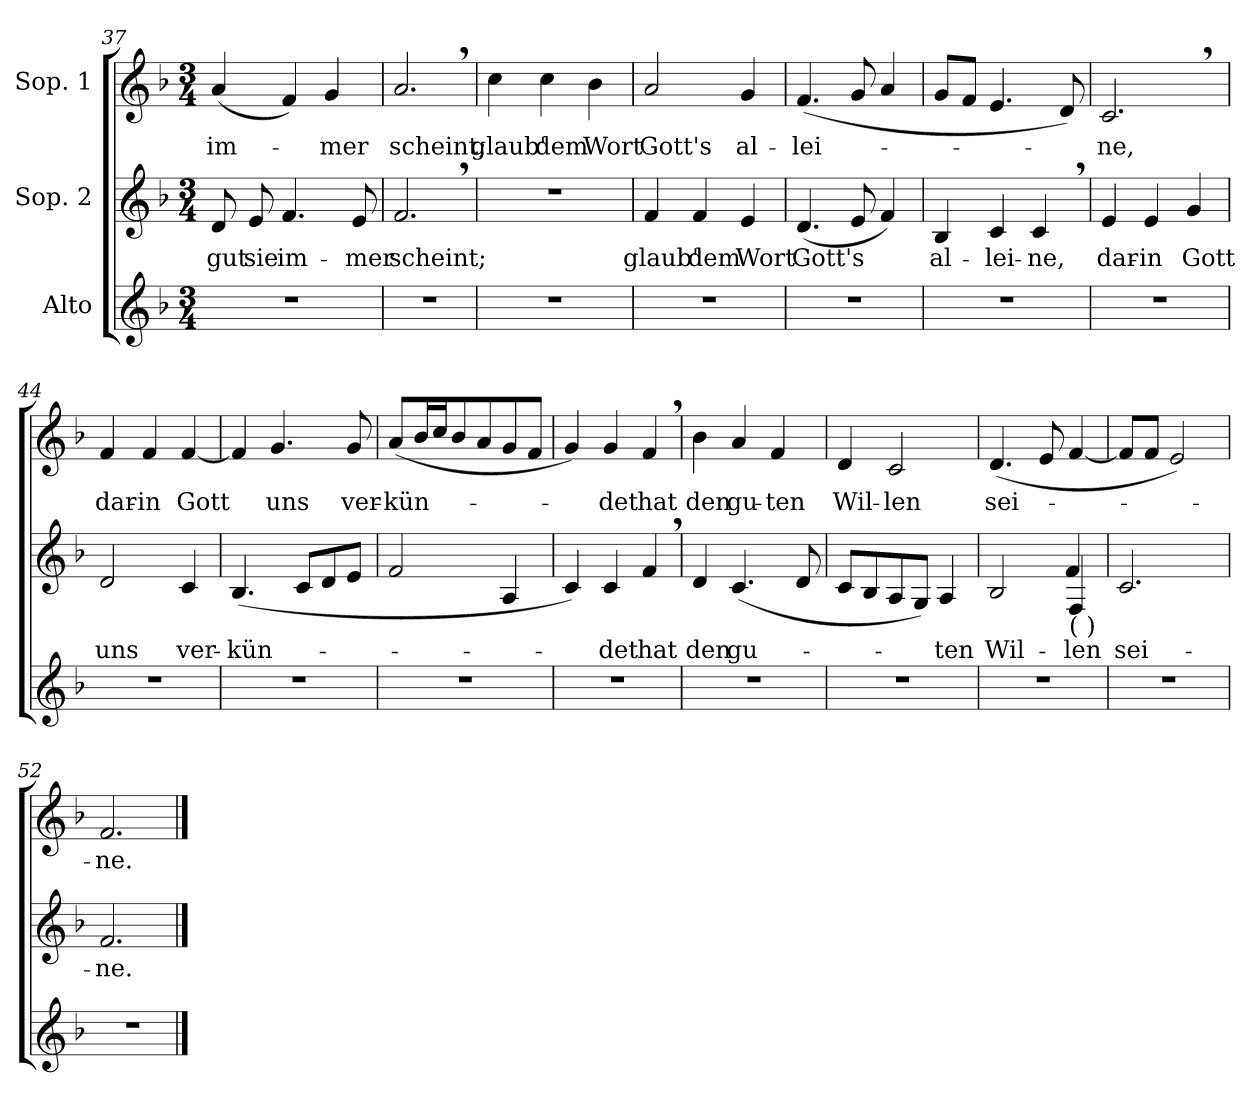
**kern	**kern	**text	**kern	**text
*part3	*part2	*part2	*part1	*part1
*staff3	*staff2	*staff2	*staff1	*staff1
*I"Alto	*I"Sop. 2	*	*I"Sop. 1	*
*clefG2	*clefG2	*	*clefG2	*
*k[b-]	*k[b-]	*	*k[b-]	*
*F:	*F:	*	*F:	*
*M3/4	*M3/4	*	*M3/4	*
=37	=37	=37	=37	=37
!	!	!LO:LY:b	!	!LO:LY:b
2.r	8d/	gut	(<4a/	im-
!	!	!LO:LY:b	!	!
.	8e/	sie	.	.
!	!	!LO:LY:b	!	!
.	4.f/	im-	4f/)	.
!	!	!	!	!LO:LY:b
.	.	.	4g/	-mer
!	!	!LO:LY:b	!	!
.	8e/	-mer	.	.
=38	=38	=38	=38	=38
!	!	!LO:LY:b	!	!LO:LY:b
2.r	2.f,>/	scheint;	2.a,>/	scheint;
=39	=39	=39	=39	=39
!	!	!	!	!LO:LY:b
2.r	2.r	.	4cc\	glaub'
!	!	!	!	!LO:LY:b
.	.	.	4cc\	dem
!	!	!	!	!LO:LY:b
.	.	.	4b-\	Wort
=40	=40	=40	=40	=40
!	!	!LO:LY:b	!	!LO:LY:b
2.r	4f/	glaub'	2a/	Gott's
!	!	!LO:LY:b	!	!
.	4f/	dem	.	.
!	!	!LO:LY:b	!	!LO:LY:b
.	4e/	Wort	4g/	al-
!!LO:LB:g=z
=41	=41	=41	=41	=41
!	!	!LO:LY:b	!	!LO:LY:b
2.r	(<4.d/	Gott's	(<4.f/	-lei-
.	8e/	.	8g/	.
.	4f/)	.	4a/	.
=42	=42	=42	=42	=42
!	!	!LO:LY:b	!	!
2.r	4B-/	al-	8g/L	.
.	.	.	8f/J	.
!	!	!LO:LY:b	!	!
.	4c/	-lei-	4.e/	.
!	!	!LO:LY:b	!	!
.	4c,>/	-ne,	.	.
.	.	.	8d/)	.
=43	=43	=43	=43	=43
!	!	!LO:LY:b	!	!LO:LY:b
2.r	4e/	dar-	2.c,>/	-ne,
!	!	!LO:LY:b	!	!
.	4e/	-in	.	.
!	!	!LO:LY:b	!	!
.	4g/	Gott	.	.
=44	=44	=44	=44	=44
!	!	!LO:LY:b	!	!LO:LY:b
2.r	2d/	uns	4f/	dar-
!	!	!	!	!LO:LY:b
.	.	.	4f/	-in
!	!	!LO:LY:b	!	!LO:LY:b
.	4c/	ver-	[4f/	Gott
=45	=45	=45	=45	=45
!	!	!LO:LY:b	!	!
2.r	(<4.B-/	-kün-	4f/]	.
!	!	!	!	!LO:LY:b
.	.	.	4.g/	uns
.	8c/L	.	.	.
.	8d/	.	.	.
!	!	!	!	!LO:LY:b
.	8e/J	.	8g/	ver-
=46	=46	=46	=46	=46
!	!	!	!	!LO:LY:b
2.r	2f/	.	(<8a/L	-kün-
.	.	.	16b-/L	.
.	.	.	16cc/J	.
.	.	.	8b-/	.
.	.	.	8a/	.
.	4A/	.	8g/	.
.	.	.	8f/J	.
!!LO:LB:g=z
=47	=47	=47	=47	=47
2.r	4c/)	.	4g/)	.
!	!	!LO:LY:b	!	!LO:LY:b
.	4c/	-det	4g/	-det
!	!	!LO:LY:b	!	!LO:LY:b
.	4f,>/	hat	4f,>/	hat
=48	=48	=48	=48	=48
!	!	!LO:LY:b	!	!LO:LY:b
2.r	4d/	den	4b-\	den
!	!	!LO:LY:b	!	!LO:LY:b
.	(<4.c/	gu-	4a/	gu-
!	!	!	!	!LO:LY:b
.	.	.	4f/	-ten
.	8d/	.	.	.
=49	=49	=49	=49	=49
!	!	!	!	!LO:LY:b
2.r	8c/L	.	4d/	Wil-
.	8B-/	.	.	.
!	!	!	!	!LO:LY:b
.	8A/	.	2c/	-len
.	8G/J)	.	.	.
!	!	!LO:LY:b	!	!
.	4A/	-ten	.	.
=50	=50	=50	=50	=50
!	!	!LO:LY:b	!	!LO:LY:b
*	*^	*	*	*
2.r	2B-/	2ryy	Wil-	(<4.d/	sei-
.	.	.	.	8e/	.
!	!LO:TX:b:t=( )	!	!	!	!
!	!	!	!LO:LY:b	!	!
.	4F/	4f!/	-len	[4f/	.
=51	=51	=51	=51	=51	=51
!	!	!	!LO:LY:b	!	!
*	*v	*v	*	*	*
2.r	2.c/	sei-	8f/L]	.
.	.	.	8f/J	.
.	.	.	2e/)	.
=52	=52	=52	=52	=52
!	!	!LO:LY:b	!	!LO:LY:b
2.r	2.f/	-ne.	2.f/	-ne.
==	==	==	==	==
*-	*-	*-	*-	*-
